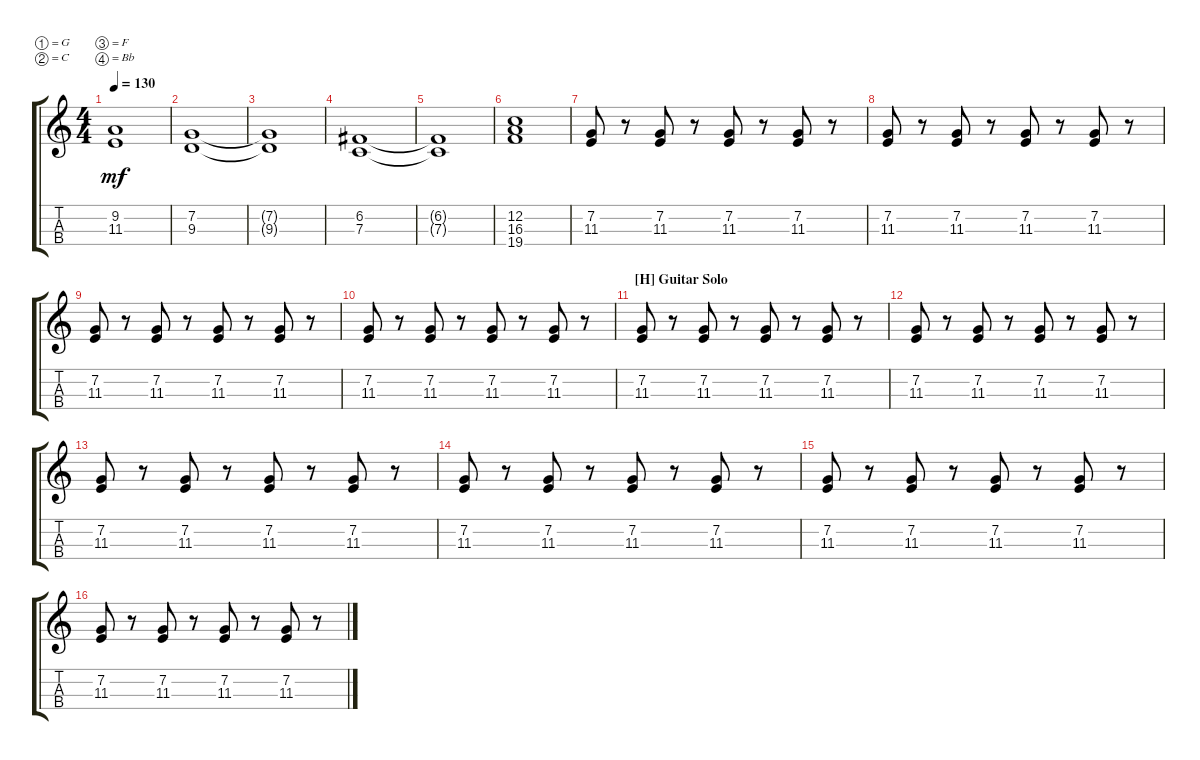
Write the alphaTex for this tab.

\defaultSystemsLayout 4
\bracketExtendMode groupsimilarinstruments
\singleTrackTrackNamePolicy hidden
\multiTrackTrackNamePolicy hidden
\firstSystemTrackNameOrientation horizontal
\otherSystemsTrackNameOrientation horizontal
\track ("Viola" "Viola") {instrument viola}
\staff {score tabs}
\tuning (G4 C4 F3 Bb2)
\ts (4 4)
\tempo 130
\clef g2
\scale
1.03909
\ks c
(11.3{t} 9.2{t}).1{dy mf} |
\scale
0.960908 (7.2 9.3).1 |
\scale
1.03909 (7.2{t} 9.3{t}).1 |
\scale
0.960908 (6.2 7.3).1 |
\scale
1.03909 (6.2{t} 7.3{t}).1 |
\scale
0.960908 (16.3 12.2 19.4).1 |
\scale
1.03909 (11.3 7.2).8 r.8 (11.3 7.2).8 r.8 (11.3 7.2).8 r.8 (11.3 7.2).8 r.8 |
\scale
0.960908 (11.3 7.2).8 r.8 (11.3 7.2).8 r.8 (11.3 7.2).8 r.8 (11.3 7.2).8 r.8 |
\scale
1.03909 (11.3 7.2).8 r.8 (11.3 7.2).8 r.8 (11.3 7.2).8 r.8 (11.3 7.2).8 r.8 |
\scale
0.960908 (11.3 7.2).8 r.8 (11.3 7.2).8 r.8 (11.3 7.2).8 r.8 (11.3 7.2).8 r.8 |
\section ("H" "Guitar Solo")
\scale
1.03909 (11.3 7.2).8 r.8 (11.3 7.2).8 r.8 (11.3 7.2).8 r.8 (11.3 7.2).8 r.8 |
\scale
0.960908 (11.3 7.2).8 r.8 (11.3 7.2).8 r.8 (11.3 7.2).8 r.8 (11.3 7.2).8 r.8 |
\scale
1.03909 (11.3 7.2).8 r.8 (11.3 7.2).8 r.8 (11.3 7.2).8 r.8 (11.3 7.2).8 r.8 |
\scale
0.960908 (11.3 7.2).8 r.8 (11.3 7.2).8 r.8 (11.3 7.2).8 r.8 (11.3 7.2).8 r.8 |
\scale
1.03909 (11.3 7.2).8 r.8 (11.3 7.2).8 r.8 (11.3 7.2).8 r.8 (11.3 7.2).8 r.8 |
\scale
0.960908 (11.3 7.2).8 r.8 (11.3 7.2).8 r.8 (11.3 7.2).8 r.8 (11.3 7.2).8 r.8
